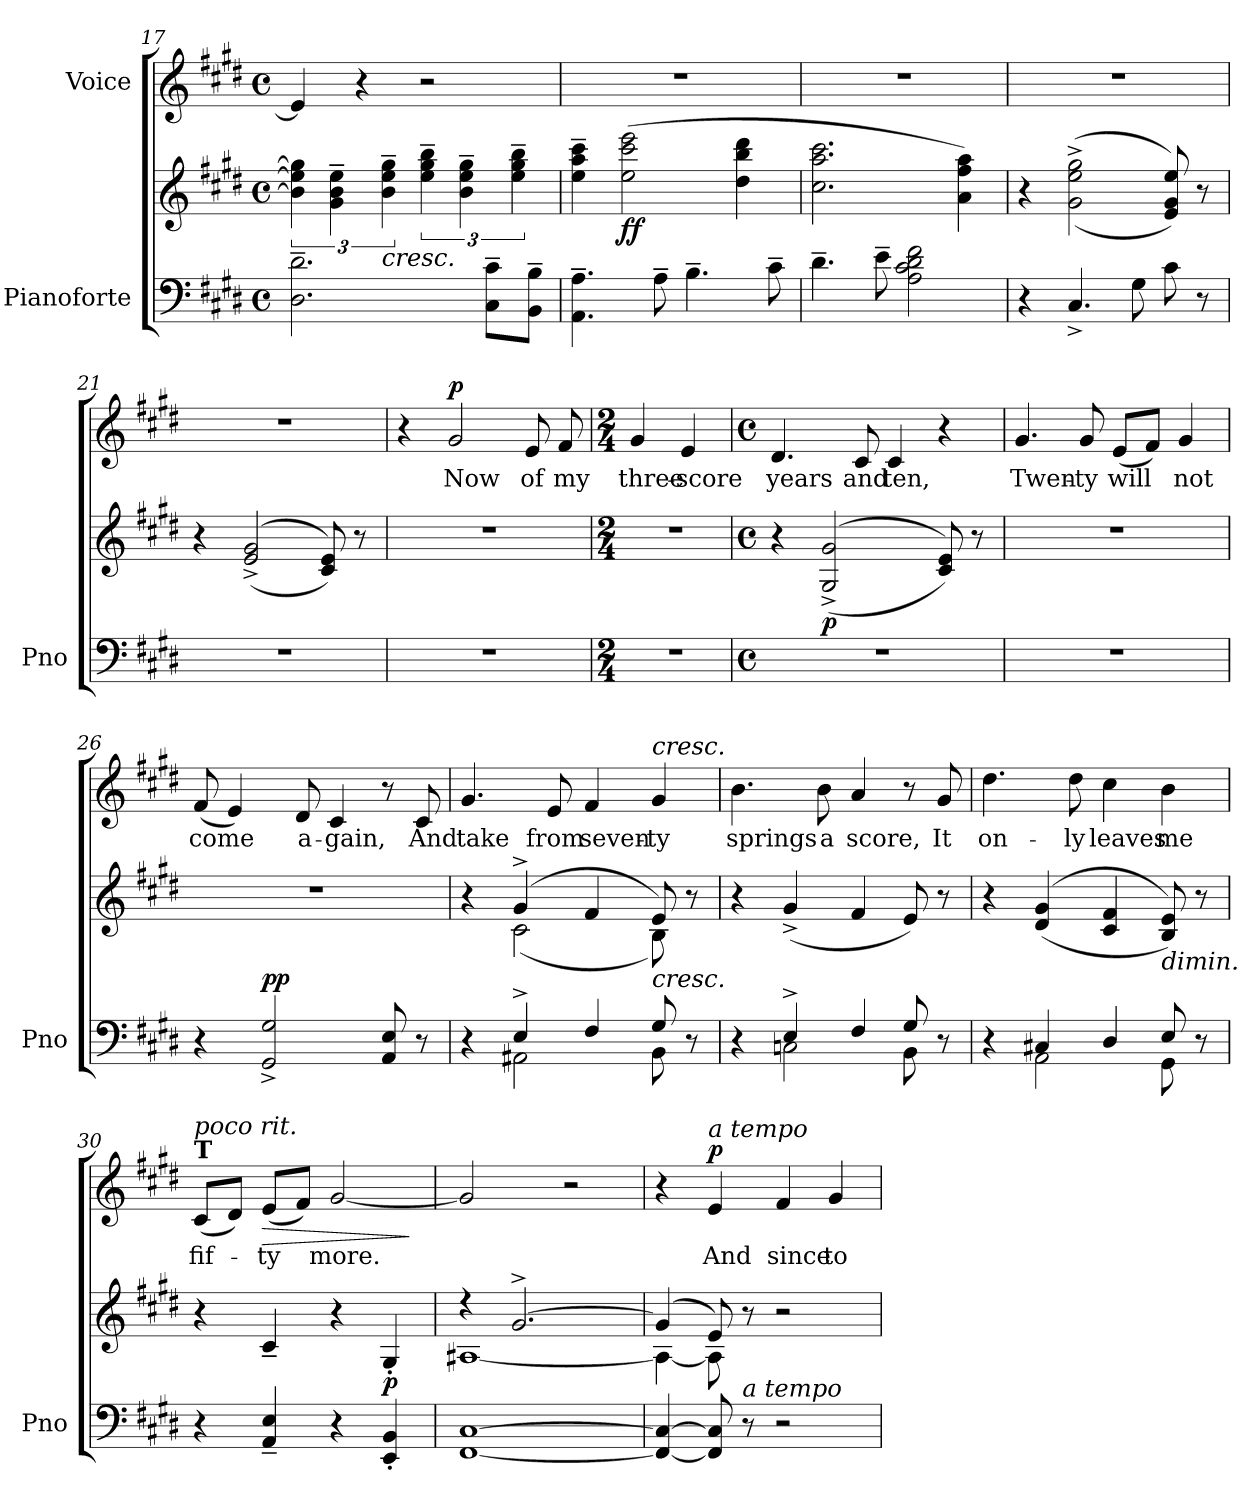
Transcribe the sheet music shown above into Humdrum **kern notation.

**kern	**kern	**dynam	**kern	**text	**dynam
*part2	*part2	*part2	*part1	*part1	*part1
*staff3	*staff2	*staff2/3	*staff1	*staff1	*staff1
*I"Pianoforte	*	*	*I"Voice	*	*
*I'Pno	*	*	*	*	*
!!LO:LB:g=z
*clefF4	*clefG2	*	*clefG2	*	*
*k[f#c#g#d#]	*k[f#c#g#d#]	*	*k[f#c#g#d#]	*	*
*M4/4	*M4/4	*	*M4/4	*	*
*met(c)	*met(c)	*	*met(c)	*	*
=17	=17	=17	=17	=17	=17
2.D#\~ 2.d#\~	6b\] 6ee\] 6gg#\]	.	4e/]	.	.
.	6g#\~ 6b\~ 6ee\~	.	.	.	.
.	.	.	4r	.	.
!	!LO:TX:b:i:t=cresc.	!	!	!	!
.	6b\~ 6ee\~ 6gg#\~	.	.	.	.
.	6ee\~ 6gg#\~ 6bb\~	.	2r	.	.
.	6b\~ 6ee\~ 6gg#\~	.	.	.	.
8C#\~ 8c#\~L	.	.	.	.	.
.	6ee\~ 6gg#\~ 6bb\~	.	.	.	.
8BB\~ 8B\~J	.	.	.	.	.
=18	=18	=18	=18	=18	=18
4.AA\~ 4.A\~	4ee\~ 4aa\~ 4ccc#\~	.	1r	.	.
!	!	!LO:DY:b	!	!	!
.	(>2ee\ 2ccc#\ 2eee\	ff	.	.	.
8A~\	.	.	.	.	.
4.B~\	.	.	.	.	.
.	4dd#\ 4bb\ 4ddd#\	.	.	.	.
8c#~\	.	.	.	.	.
=19	=19	=19	=19	=19	=19
4.d#~\	2.cc#\ 2.aa\ 2.ccc#\	.	1r	.	.
8e~\	.	.	.	.	.
2A\ 2c#\ 2d#\ 2f#\	.	.	.	.	.
.	4a\ 4ff#\ 4aa\)	.	.	.	.
!!LO:LB:g=z
=20	=20	=20	=20	=20	=20
4r	4r	.	1r	.	.
!	!	!LO:DY:b	!	!	!
!	!	!LO:DY:n=1:b	!	!	!
4.C#^/	(<(>2g#\^ 2ee\^ 2gg#\^	other-dynamics f	.	.	.
8G#\	.	.	.	.	.
8c#\	8e/ 8g#/ 8ee/))	.	.	.	.
8r	8r	.	.	.	.
=21	=21	=21	=21	=21	=21
1r	4r	.	1r	.	.
.	(>(<2e/^ 2g#/^	.	.	.	.
.	8c#/ 8e/))	.	.	.	.
.	8r	.	.	.	.
=22	=22	=22	=22	=22	=22
1r	1r	.	4r	.	.
!	!	!	!	!LO:LY:b	!LO:DY:a
.	.	.	2g#/	Now	p
!	!	!	!	!LO:LY:b	!
.	.	.	8e/	of	.
!	!	!	!	!LO:LY:b	!
.	.	.	8f#/	my	.
=23	=23	=23	=23	=23	=23
*M2/4	*M2/4	*	*M2/4	*	*
!	!	!	!	!LO:LY:b	!
2r	2r	.	4g#/	three-	.
!	!	!	!	!LO:LY:b	!
.	.	.	4e/	-score	.
!!LO:PB:g=z
=24	=24	=24	=24	=24	=24
*M4/4	*M4/4	*	*M4/4	*	*
*met(c)	*met(c)	*	*met(c)	*	*
!	!	!	!	!LO:LY:b	!
1r	4r	.	4.d#/	years	.
!	!	!LO:DY:b	!	!	!
.	(>(<2G#/^ 2g#/^	p	.	.	.
!	!	!	!	!LO:LY:b	!
.	.	.	8c#/	and	.
!	!	!	!	!LO:LY:b	!
.	.	.	4c#/	ten,	.
.	8c#/ 8e/))	.	4r	.	.
.	8r	.	.	.	.
=25	=25	=25	=25	=25	=25
!	!	!	!	!LO:LY:b	!
1r	1r	.	4.g#/	Twen-	.
!	!	!	!	!LO:LY:b	!
.	.	.	8g#/	-ty	.
!	!	!	!	!LO:LY:b	!
.	.	.	(<8e/L	will	.
.	.	.	8f#/J)	.	.
!	!	!	!	!LO:LY:b	!
.	.	.	4g#/	not	.
=26	=26	=26	=26	=26	=26
!	!	!	!	!LO:LY:b	!
4r	1r	.	(<8f#/	come	.
.	.	.	4e/)	.	.
!	!	!LO:DY:a=2	!	!	!
2GG#/^ 2G#/^	.	pp	.	.	.
!	!	!	!	!LO:LY:b	!
.	.	.	8d#/	a-	.
!	!	!	!	!LO:LY:b	!
.	.	.	4c#/	-gain,	.
8AA/ 8E/	.	.	8r	.	.
!	!	!	!	!LO:LY:b	!
8r	.	.	8c#/	And	.
!!LO:LB:g=z
=27	=27	=27	=27	=27	=27
*^	*^	*	*	*	*
!	!	!	!	!	!	!LO:LY:b	!
4r	4ryy	4r	4ryy	.	4.g#/	take	.
4E^/	2AA#X\	(>4g#^/	(<2c#\	.	.	.	.
!	!	!	!	!	!	!LO:LY:b	!
.	.	.	.	.	8e/	from	.
!	!	!	!	!	!	!LO:LY:b	!
4F#/	.	4f#/	.	.	4f#/	seven-	.
!	!	!	!	!	!LO:TX:a:i:t=cresc.	!	!
!	!	!LO:TX:b:i:t=cresc.	!	!	!	!	!
!	!	!	!	!	!	!LO:LY:b	!
8G#/	8BB\	8e/)	8B\)	.	4g#/	-ty	.
8r	8ryy	8r	8ryy	.	.	.	.
=28	=28	=28	=28	=28	=28	=28	=28
!	!	!	!	!	!	!LO:LY:b	!
*	*	*v	*v	*	*	*	*
4r	4ryy	4r	.	4.b\	springs	.
4E^/	2Cn\	(>4g#^/	.	.	.	.
!	!	!	!	!	!LO:LY:b	!
.	.	.	.	8b\	a	.
!	!	!	!	!	!LO:LY:b	!
4F#/	.	4f#/	.	4a/	score,	.
8G#/	8BB\	8e/)	.	8r	.	.
!	!	!	!	!	!LO:LY:b	!
8r	8ryy	8r	.	8g#/	It	.
=29	=29	=29	=29	=29	=29	=29
!	!	!	!	!	!LO:LY:b	!
4r	4ryy	4r	.	4.dd#\	on-	.
4C#X/	2AA\	(>(<4d#/ 4g#/	.	.	.	.
!	!	!	!	!	!LO:LY:b	!
.	.	.	.	8dd#\	-ly	.
!	!	!	!	!	!LO:LY:b	!
4D#/	.	4c#/ 4f#/	.	4cc#\	leaves	.
!	!	!LO:TX:b:i:t=dimin.	!	!	!	!
!	!	!	!	!	!LO:LY:b	!
8E/	8GG#\	8B/ 8e/))	.	4b\	me	.
8r	8ryy	8r	.	.	.	.
!!LO:LB:g=z
=30	=30	=30	=30	=30	=30	=30
!	!	!	!	!LO:TX:a:B:t=T	!	!
!	!	!	!	!LO:TX:a:i:t=poco rit.	!	!
!LO:TX:a:i:t=poco rit.	!	!	!	!	!	!
!	!	!	!	!	!LO:LY:b	!
*v	*v	*	*	*	*	*
4r	4r	.	(<8c#/L	fif-	.
.	.	.	8d#/J)	.	.
!	!	!	!	!LO:LY:b	!LO:HP:b
4AA/~ 4E/~	4c#~/	.	(<8e/L	-ty	>
.	.	.	8f#/J)	.	.
!	!	!	!	!LO:LY:b	!
4r	4r	.	[2g#/	more.	.
!	!	!LO:DY:b	!	!	!
4EE/' 4BB/'	4G#'/	p	.	.	.
.	.	.	.	.	]
=31	=31	=31	=31	=31	=31
*	*^	*	*	*	*
[1FF# [1C#	4r	[1A#X	.	2g#/]	.	.
.	[2.g#^/	.	.	.	.	.
.	.	.	.	2r	.	.
=32	=32	=32	=32	=32	=32	=32
4FF#/_ 4C#/_	(>4g#/]	4A#\_	.	4r	.	.
!	!	!	!	!LO:TX:a:i:t=a tempo	!	!
!	!	!	!	!	!LO:LY:b	!LO:DY:a
8FF#/] 8C#/]	8e/)	8A#\]	.	4e/	And	p
!LO:TX:a:i:t=a tempo	!	!	!	!	!	!
8r	8r	8ryy	.	.	.	.
!	!	!	!	!	!LO:LY:b	!
2r	2r	2ryy	.	4f#/	since	.
!	!	!	!	!	!LO:LY:b	!
.	.	.	.	4g#/	to	.
*	*v	*v	*	*	*	*
=	=	=	=	=	=
*-	*-	*-	*-	*-	*-
